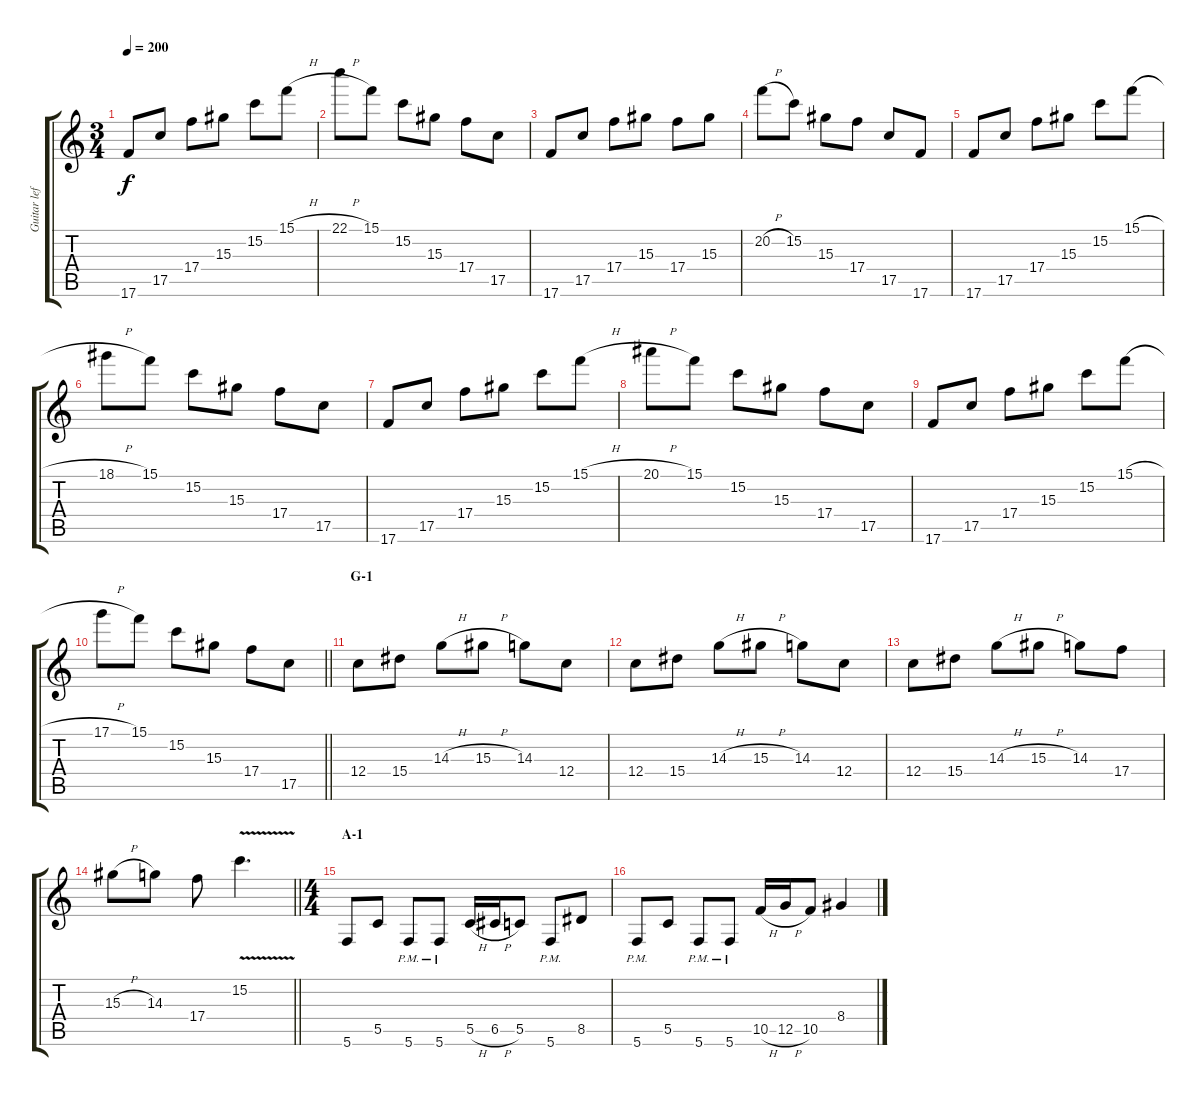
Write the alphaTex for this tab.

\track ("Guitar left" "Guitar lef") {instrument distortionguitar}
\staff {score tabs}
\tuning (D4 A3 F3 C3 G2 C2) {hide}
\ts (3 4)
\tempo 200
\clef g2
\ks c
17.6.8{dy f} 17.5.8 17.4.8 15.3.8 15.2.8 15.1{h}.8 |
22.1{h}.8 15.1.8 15.2.8 15.3.8 17.4.8 17.5.8 |
17.6.8 17.5.8 17.4.8 15.3.8 17.4.8 15.3.8 |
20.2{h}.8 15.2.8 15.3.8 17.4.8 17.5.8 17.6.8 |
17.6.8 17.5.8 17.4.8 15.3.8 15.2.8 15.1{h}.8 |
18.1{h}.8 15.1.8 15.2.8 15.3.8 17.4.8 17.5.8 |
17.6.8 17.5.8 17.4.8 15.3.8 15.2.8 15.1{h}.8 |
20.1{h}.8 15.1.8 15.2.8 15.3.8 17.4.8 17.5.8 |
17.6.8 17.5.8 17.4.8 15.3.8 15.2.8 15.1{h}.8 |
\barLineRight lightlight
17.1{h}.8 15.1.8 15.2.8 15.3.8 17.4.8 17.5.8 |
\section ("" "G-1")
12.4.8 15.4.8 14.3{h}.8 15.3{h}.8 14.3.8 12.4.8 |
12.4.8 15.4.8 14.3{h}.8 15.3{h}.8 14.3.8 12.4.8 |
12.4.8 15.4.8 14.3{h}.8 15.3{h}.8 14.3.8 17.4.8 |
\barLineRight lightlight
15.3{h}.8 14.3.8 17.4.8 15.2{v}.4{d} |
\ts (4 4)
\section ("" "A-1")
5.6.8 5.5.8 5.6{pm}.8 5.6{pm}.8 5.5{h}.16 6.5{h}.16 5.5.8 5.6{pm}.8 8.5.8 |
5.6{pm}.8 5.5.8 5.6{pm}.8 5.6{pm}.8 10.5{h}.16 12.5{h}.16 10.5.8 8.4.4
